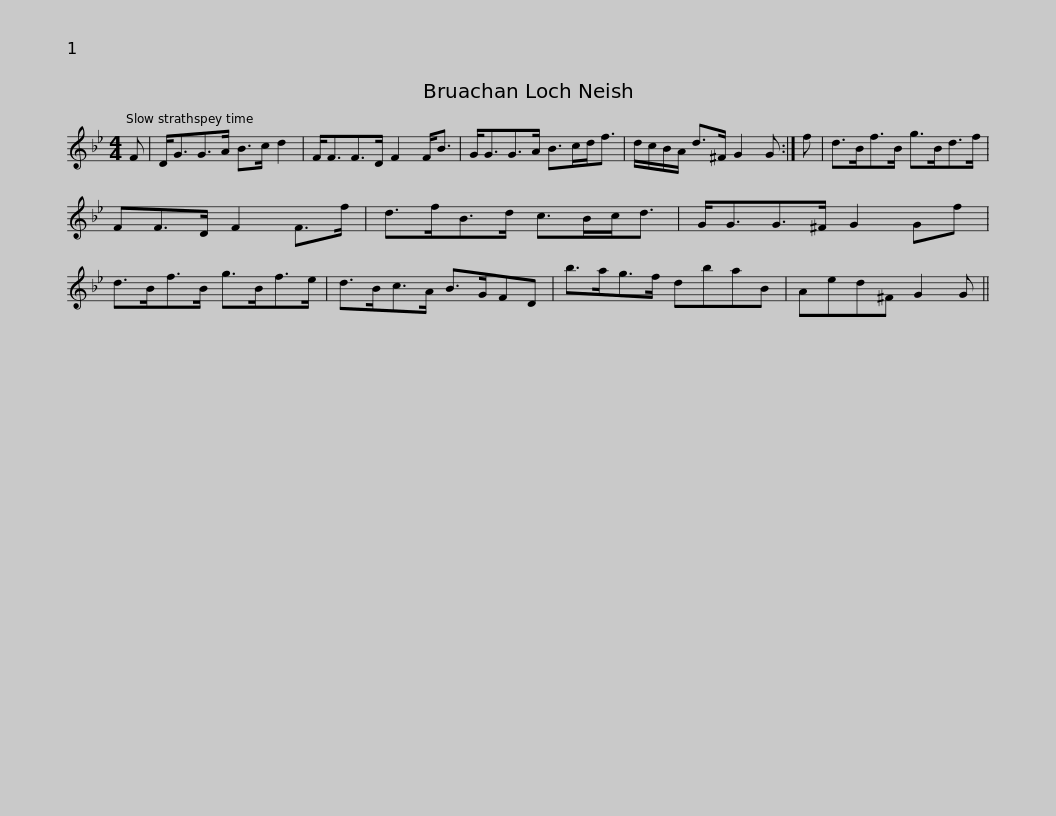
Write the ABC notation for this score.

X:1
L:1/8
M:4/4
I:linebreak $
K:Bb
V:1 treble
V:1
 F | D<GG>A B>c d2 | F<FF>D F2 F<B | G<GG>A B>cd<f | d/c/B/A/ d>^F G2 G :| %5
 f |$ d>Bf>B g>Bd>f | FF>D F2 F>f | d>fB>d c>Bc<d | G<GG>^F G2 Gf | %10
 d>Bf>B g>Bf>e |$ d>Bc>A B>GFD | b>ag>f dbaB | Aed^F G2 G || %14
